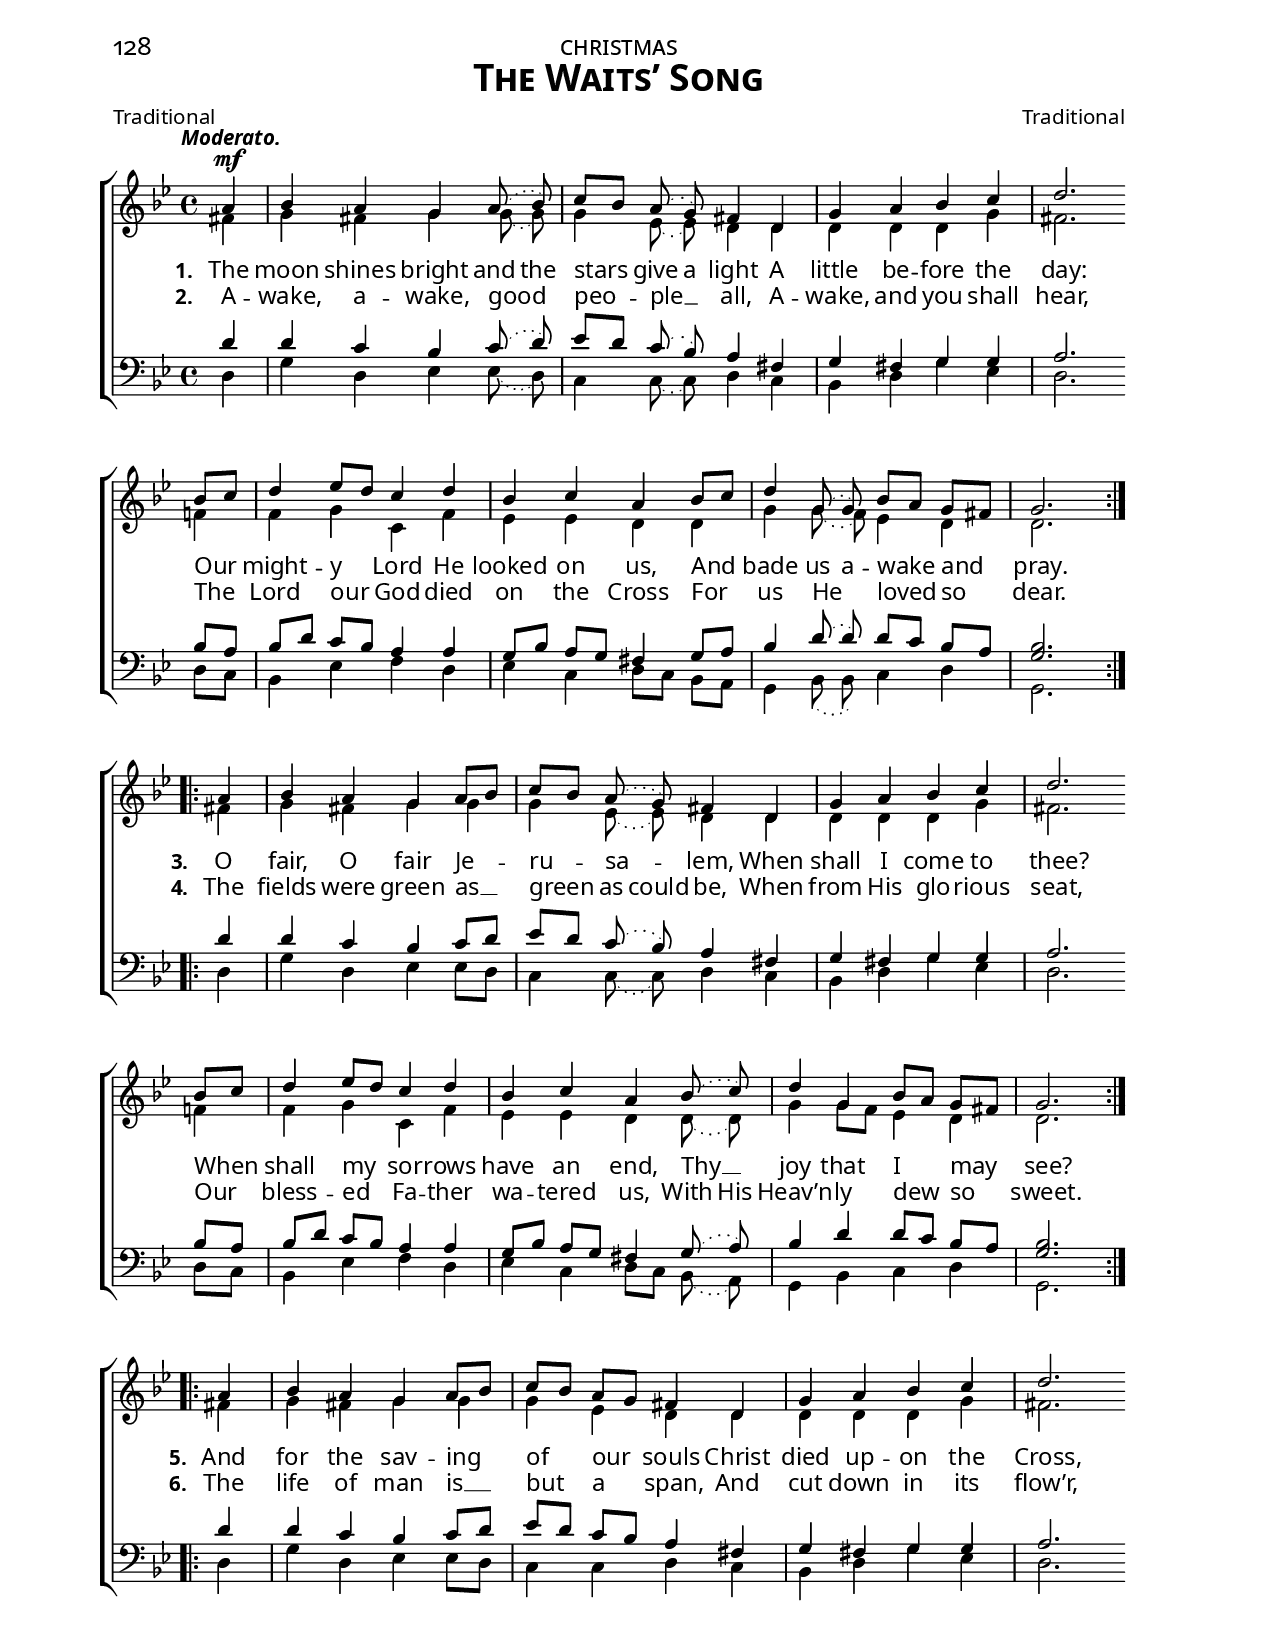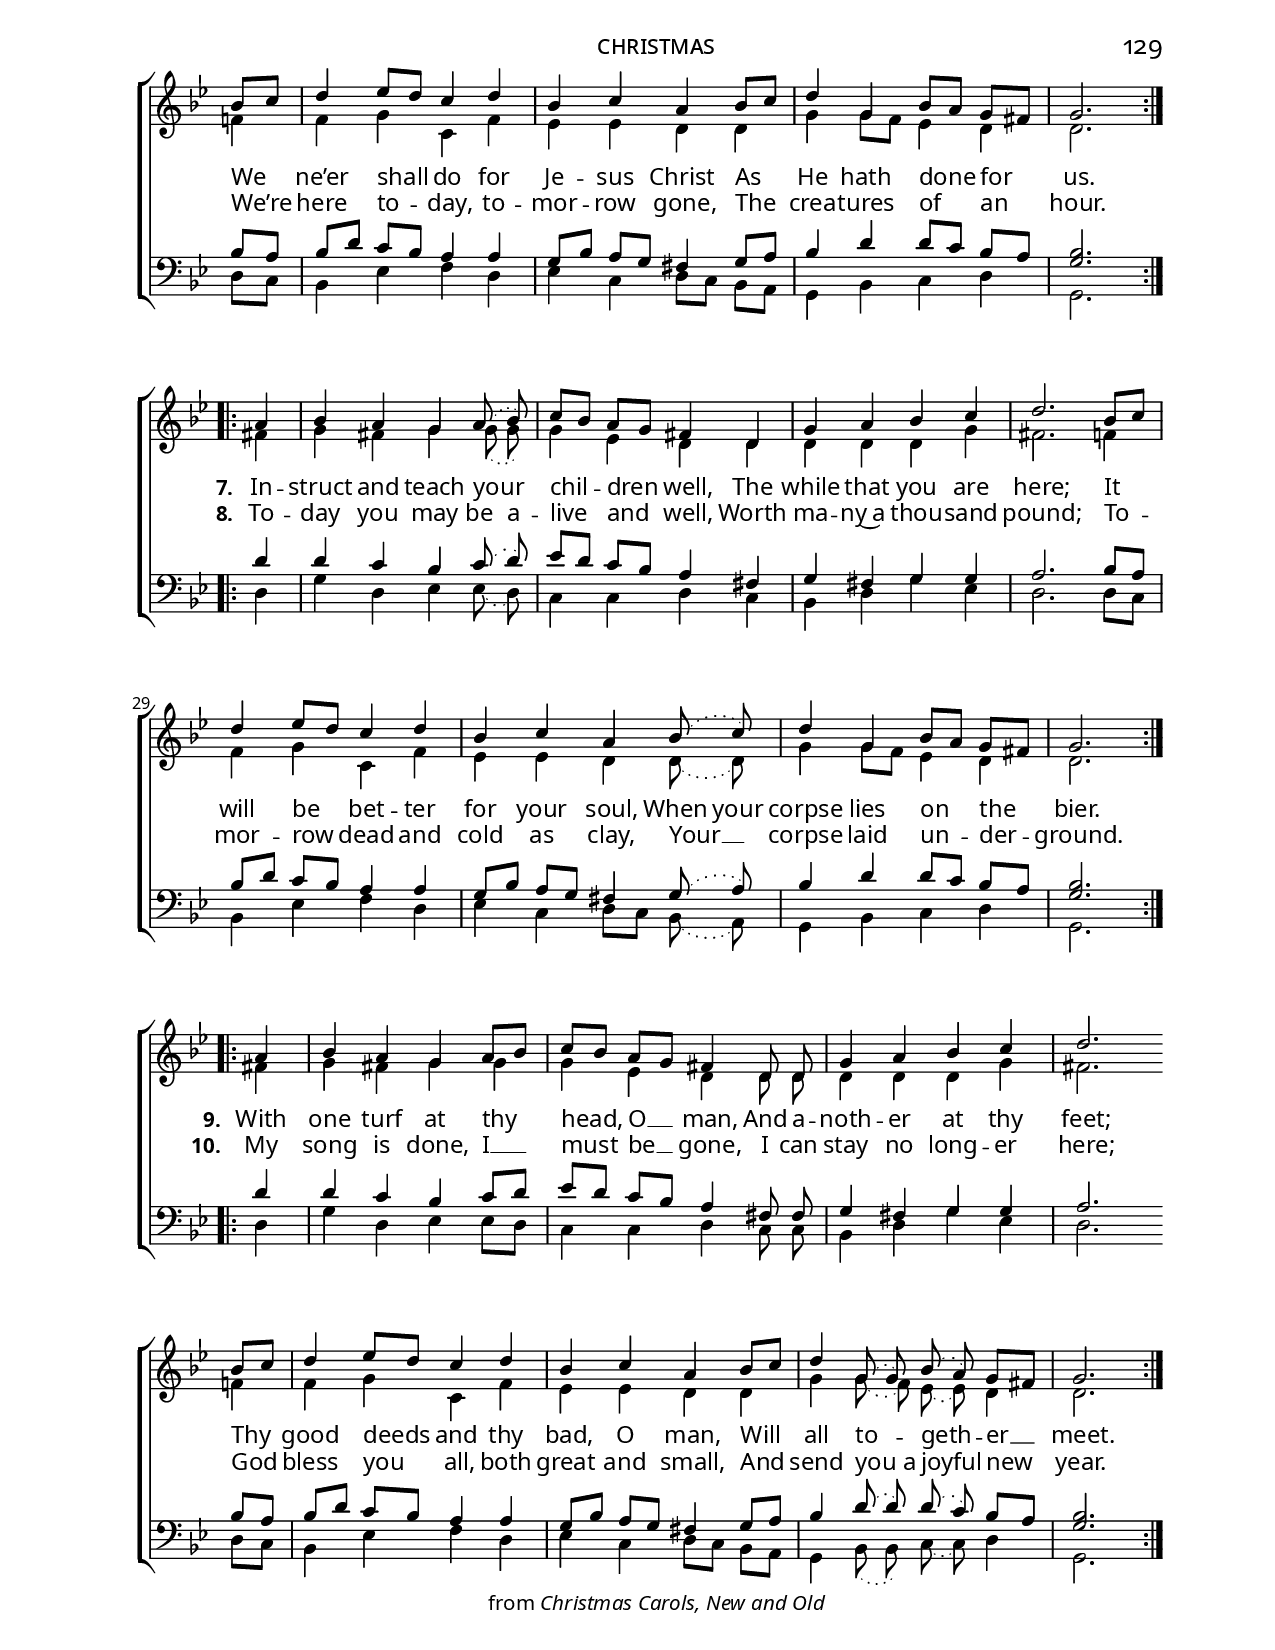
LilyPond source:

\version "2.14.2"
\include "util.ly"
\header {
  title = \markup{\override #'(font-name . "Garamond Premier Pro Semibold"){ \abs-fontsize #18 \smallCapsOldStyle"The Waits’ Song"}}
  poet = \markup\oldStyleNum"Traditional"
  composer = \markup\oldStyleNum"Traditional"
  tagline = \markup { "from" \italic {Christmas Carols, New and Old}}
}
\paper {
  %print-all-headers = ##t
  paper-height = 11\in
  paper-width = 8.5\in
  indent = 0\in
  %system-system-spacing = #'((basic-distance . 10) (padding . 0))
  system-system-spacing =
    #'((basic-distance . 0)
       (minimum-distance . 0)
       (padding . -5)
       (stretchability . 100))
  ragged-last-bottom = ##f
  ragged-bottom = ##f
  two-sided = ##t
  inner-margin = 1\in
  outer-margin = 0.75\in
  top-margin = 0.26\in
  bottom-margin = 0.25\in
  first-page-number = #128
  print-first-page-number = ##t
  headerLine = \markup{\override #'(font-name . "Garamond Premier Pro") \smallCapsOldStyle"christmas"}
  oddHeaderMarkup = \markup\fill-line{
     \override #'(font-name . "Garamond Premier Pro")\abs-fontsize #12.5
     \combine 
        \fill-line{"" \on-the-fly #print-page-number-check-first
        \oldStylePageNum""
        }
        \fill-line{\headerLine}
  }
  evenHeaderMarkup = \markup {
     \override #'(font-name . "Garamond Premier Pro")\abs-fontsize #12.5
     \combine
        \on-the-fly #print-page-number-check-first
        \oldStylePageNum""
        \fill-line{\headerLine}
  }
}
#(set-global-staff-size 18) \paper{ #(define fonts (make-pango-font-tree "Garamond Premier Pro" "Garamond Premier Pro" "Garamond Premier Pro" (/ 18 20))) }
global = {
  \key bes \major
  \time 4/4
  \autoBeamOff
  \override DynamicLineSpanner #'staff-padding = #0.0
  \override DynamicLineSpanner #'Y-extent = #'(-1 . 1)
  \slurDotted
}

sopMusic = \relative c'' {
  \repeat volta 2 {
    \partial 4 a4^\mf |
    bes4 a g a8( bes) |
    c[ bes] a( g) fis4 d |
    
    g a bes c |
    d2. \bar"" bes8[ c] |
    d4 ees8[ d] c4 d |
    
    bes4 c a bes8[ c] |
    d4 g,8( g) bes[ a] g[ fis] |
    g2. \break
  }
  
  %sop2
  \repeat volta 2 {
    a4 |
    bes4 a g a8[ bes] |
    c[ bes] a( g) fis4 d |
    
    g a bes c |
    d2. \bar"" bes8[ c] |
    d4 ees8[ d] c4 d |
    
    bes4 c a bes8( c) |
    d4 g,4 bes8[ a] g[ fis] |
    g2. \break
  }
  
  %sop3
  \repeat volta 2 {
    a4 |
    bes4 a g a8[ bes] |
    c[ bes] a[ g] fis4 d |
    
    g a bes c |
    d2. \bar""\break bes8[ c] |
    d4 ees8[ d] c4 d |
    
    bes4 c a bes8[ c] |
    d4 g,4 bes8[ a] g[ fis] |
    g2. \break
  }
  
  %sop4
  \repeat volta 2 {
    a4 |
    bes4 a g a8( bes) |
    c[ bes] a[ g] fis4 d |
    
    g a bes c |
    d2. \bar"" bes8[ c] |
    d4 ees8[ d] c4 d |
    
    bes4 c a bes8( c) |
    d4 g,4 bes8[ a] g[ fis] |
    g2. \break
  }
  
  %sop5
  \repeat volta 2 {
    a4 |
    bes4 a g a8[ bes] |
    c[ bes] a[ g] fis4 d8 d |
    
    g4 a bes c |
    d2. \bar""\break bes8[ c] |
    d4 ees8[ d] c4 d |
    
    bes4 c a bes8[ c] |
    d4 g,8( g) bes( a) g[ fis] |
    g2. \break
  }
}
sopWords = \lyricmode {
  
}

altoMusic = \relative c' {
  %alto1
  \repeat volta 2 {
    fis4 |
    g fis g g8( g) |
    g4 ees8( ees) d4 d |
    
    d d d g |
    fis2. f4 |
    f g c, f |
    
    ees ees d d |
    g g8( f) ees4 d |
    d2.
  }
  
  %alto2
  \repeat volta 2 {
    fis4 |
    g fis g g |
    g ees8( ees) d4 d |
    
    d d d g |
    fis2. f4 |
    f g c, f |
    
    ees ees d d8( d) |
    g4 g8[ f] ees4 d |
    d2.
  }
  
  %alto3
  \repeat volta 2 {
    fis4 |
    g fis g g |
    g ees4 d4 d |
    
    d d d g |
    fis2. f4 |
    f g c, f |
    
    ees ees d d |
    g4 g8[ f] ees4 d |
    d2.
  }
  
  %alto4
  \repeat volta 2 {
    fis4 |
    g fis g g8( g) |
    g4 ees4 d4 d |
    
    d d d g |
    fis2. f4 |
    f g c, f |
    
    ees ees d d8( d) |
    g4 g8[ f] ees4 d |
    d2.
  }
  
  %alto5
  \repeat volta 2 {
    fis4 |
    g fis g g |
    g ees4 d4 d8 d |
    
    d4 d d g |
    fis2. f4 |
    f g c, f |
    
    ees ees d d |
    g g8( f) ees8( ees) d4 |
    d2.
  }
  
}
altoWords = \lyricmode {
  \dropLyricsV
  \set stanza = #"1. "
  \set ignoreMelismata = ##t
  The moon shines bright and the stars _ give a light
  \unset ignoreMelismata
  A little be -- fore the day:
  Our might -- y Lord He looked on us,
  And bade \set ignoreMelismata = ##t
  us a --
  \unset ignoreMelismata
  wake and pray.
  
  \set stanza = #"3. "
  O fair, O fair Je -- ru -- sa -- lem,
  When shall I come to thee?
  When shall my sor -- rows have an end,
  Thy __ joy that I may see?

  \set stanza = #"5. "
  And for the sav -- ing of our souls
  Christ died up -- on the Cross,
  We ne’er shall do for Je -- sus Christ
  As He hath done for us.

  \set stanza = #"7. "
  In -- struct and teach your chil -- dren well,
  The while that you are here;
  It will be bet -- ter for your soul,
  \set ignoreMelismata = ##t
  When your \unset ignoreMelismata corpse lies on the bier.

  \set stanza = #"9. "
  With one turf at thy head, O __ man,
  And a -- noth -- er at thy feet;
  Thy good deeds and thy bad, O man,
  Will all to -- geth -- er __ meet.
}
altoWordsII = \lyricmode {
  \dropLyricsV
%\markup\italic
  \set stanza = #"2. "
  A -- wake, a -- wake, good peo -- ple __ all,
  A -- wake, and you shall hear,
  The Lord our God died on the Cross
  For us He loved so dear.
  
  \set stanza = #"4. "
  The fields were green as __ green
  \set ignoreMelismata = ##t
  as could be,
  \unset ignoreMelismata
  When from His glo -- rious seat,
  Our bless -- ed Fa -- ther wa -- tered us,
  \set ignoreMelismata = ##t
  With His
  \unset ignoreMelismata
  Heav’n -- ly dew so sweet.

  \set stanza = #"6. "
  The life of man is __ but a span,
  And cut down in its flow’r,
  We’re here to -- day, to -- mor -- row gone,
  The crea -- tures of an hour.

  \set stanza = #"8. "
  To -- day you may
  \set ignoreMelismata = ##t
  be a --
  \unset ignoreMelismata
  live and well,
  Worth ma -- ny~a thou -- sand pound;
  To -- mor -- row dead and cold as clay,
  Your __ corpse laid un -- der -- ground.

  \set stanza = #"10. "
  My song is done, I __ must be __ gone,
  I can stay no long -- er here;
  God bless you all, both great and small,
  And send you_a joyful new year.
}
altoWordsIII = \lyricmode {
}
altoWordsIV = \lyricmode {

}
altoWordsV = \lyricmode {
  
}
altoWordsVI = \lyricmode {
}
altoWordsVII = \lyricmode {
}
altoWordsVIII = \lyricmode {
}
altoWordsIX = \lyricmode {
}
altoWordsX = \lyricmode {
}
tenorMusic = \relative c' {
  \tempo \markup\italic "Moderato."
  %tenor1
  \repeat volta 2 {
    d4 |
    d c bes c8( d) |
    ees[ d] c( bes) a4 fis |
    
    g fis g g |
    a2. bes8[ a] |
    bes[ d] c[ bes] a4 a |
    
    g8[ bes] a[ g] fis4 g8[ a] |
    bes4 d8( d) d[ c] bes[ a] |
    <bes g>2.
  }

  %tenor2
  \repeat volta 2 {
    d4 |
    d c bes c8[ d] |
    ees[ d] c( bes) a4 fis |
    
    g fis g g |
    a2. bes8[ a] |
    bes[ d] c[ bes] a4 a |
    
    g8[ bes] a[ g] fis4 g8( a) |
    bes4 d d8[ c] bes[ a] |
    <bes g>2.
  }

  %tenor3
  \repeat volta 2 {
    d4 |
    d c bes c8[ d] |
    ees[ d] c[ bes] a4 fis |
    
    g fis g g |
    a2. bes8[ a] |
    bes[ d] c[ bes] a4 a |
    
    g8[ bes] a[ g] fis4 g8[ a] |
    bes4 d d8[ c] bes[ a] |
    <bes g>2.
  }

  %tenor4
  \repeat volta 2 {
    d4 |
    d c bes c8( d) |
    ees[ d] c[ bes] a4 fis |
    
    g fis g g |
    a2. bes8[ a] |
    bes[ d] c[ bes] a4 a |
    
    g8[ bes] a[ g] fis4 g8( a) |
    bes4 d d8[ c] bes[ a] |
    <bes g>2.
  }

  %tenor5
  \repeat volta 2 {
    d4 |
    d c bes c8[ d] |
    ees[ d] c[ bes] a4 fis8 fis |
    
    g4 fis g g |
    a2. bes8[ a] |
    bes[ d] c[ bes] a4 a |
    
    g8[ bes] a[ g] fis4 g8[ a] |
    bes4 d8( d) d( c) bes[ a] |
    <bes g>2.
  }

}
tenorWords = \lyricmode {

}

bassMusic = \relative c, {
  %bass1
  \repeat volta 2 {
    d'4 |
    g d ees ees8( d) |
    c4 c8( c) d4 c |
    
    bes4 d g ees |
    d2. d8[ c] |
    bes4 ees f d |
    
    ees c d8[ c] bes[ a] |
    g4 bes8( bes) c4 d |
    g,2.
  }

  %bass2
  \repeat volta 2 {
    d'4 |
    g d ees ees8[ d] |
    c4 c8( c) d4 c |
    
    bes4 d g ees |
    d2. d8[ c] |
    bes4 ees f d |
    
    ees c d8[ c] bes( a) |
    g4 bes c d |
    g,2.
  }

  %bass3
  \repeat volta 2 {
    d'4 |
    g d ees ees8[ d] |
    c4 c4 d4 c |
    
    bes4 d g ees |
    d2. d8[ c] |
    bes4 ees f d |
    
    ees c d8[ c] bes[ a] |
    g4 bes c d |
    g,2.
  }

  %bass4
  \repeat volta 2 {
    d'4 |
    g d ees ees8( d) |
    c4 c4 d4 c |
    
    bes4 d g ees |
    d2. d8[ c] |
    bes4 ees f d |
    
    ees c d8[ c] bes( a) |
    g4 bes c d |
    g,2.
  }

  %bass5
  \repeat volta 2 {
    d'4 |
    g d ees ees8[ d] |
    c4 c4 d4 c8 c |
    
    bes4 d g ees |
    d2. d8[ c] |
    bes4 ees f d |
    
    ees c d8[ c] bes[ a] |
    g4 bes8( bes) c( c) d4 |
    g,2.
  }

}
bassWords = \lyricmode {

}

pianoRH = \relative c' {
  
}
pianoLH = \relative c' {
  
}

\score {
  <<
   \new ChoirStaff <<
%    \new Lyrics = sopranos \with { \override VerticalAxisGroup #'nonstaff-relatedstaff-spacing = #'((basic-distance . 1)) }
    \new Staff = women <<
      \new Voice = "sopranos" { \voiceOne << \global \sopMusic >> }
      \new Voice = "altos" { \voiceTwo << \global \altoMusic >> }
    >>
    \new Lyrics \with { alignAboveContext = #"women" \override VerticalAxisGroup #'nonstaff-relatedstaff-spacing = #'((basic-distance . 1))} \lyricsto "sopranos" \sopWords
    \new Lyrics = "altosX"  \with { alignBelowContext = #"women" \override VerticalAxisGroup #'nonstaff-relatedstaff-spacing = #'((basic-distance . 1))} \lyricsto "sopranos" \altoWordsX
    \new Lyrics = "altosIX"  \with { alignBelowContext = #"women" \override VerticalAxisGroup #'nonstaff-relatedstaff-spacing = #'((basic-distance . 1))} \lyricsto "sopranos" \altoWordsIX
    \new Lyrics = "altosVIII"  \with { alignBelowContext = #"women" \override VerticalAxisGroup #'nonstaff-relatedstaff-spacing = #'((basic-distance . 1))} \lyricsto "sopranos" \altoWordsVIII
    \new Lyrics = "altosVII"  \with { alignBelowContext = #"women" \override VerticalAxisGroup #'nonstaff-relatedstaff-spacing = #'((basic-distance . 1))} \lyricsto "sopranos" \altoWordsVII
    \new Lyrics = "altosVI"  \with { alignBelowContext = #"women" \override VerticalAxisGroup #'nonstaff-relatedstaff-spacing = #'((basic-distance . 1))} \lyricsto "sopranos" \altoWordsVI
    \new Lyrics = "altosV"  \with { alignBelowContext = #"women" \override VerticalAxisGroup #'nonstaff-relatedstaff-spacing = #'((basic-distance . 1))} \lyricsto "sopranos" \altoWordsV
    \new Lyrics = "altosIV"  \with { alignBelowContext = #"women" \override VerticalAxisGroup #'nonstaff-relatedstaff-spacing = #'((basic-distance . 1))} \lyricsto "sopranos" \altoWordsIV
    \new Lyrics = "altosIII"  \with { alignBelowContext = #"women" \override VerticalAxisGroup #'nonstaff-relatedstaff-spacing = #'((basic-distance . 1))} \lyricsto "sopranos" \altoWordsIII
    \new Lyrics = "altosII"  \with { alignBelowContext = #"women" \override VerticalAxisGroup #'nonstaff-relatedstaff-spacing = #'((basic-distance . 1))} \lyricsto "sopranos" \altoWordsII
    \new Lyrics = "altos"  \with { alignBelowContext = #"women" } \lyricsto "sopranos" \altoWords
   \new Staff = men <<
      \clef bass
      \new Voice = "tenors" { \voiceOne << \global \tenorMusic >> }
      \new Voice = "basses" { \voiceTwo << \global \bassMusic >> }
    >>
    \new Lyrics \with { alignAboveContext = #"men" \override VerticalAxisGroup #'nonstaff-relatedstaff-spacing = #'((basic-distance . 1)) } \lyricsto "tenors" \tenorWords
    \new Lyrics \with { alignBelowContext = #"men" \override VerticalAxisGroup #'nonstaff-relatedstaff-spacing = #'((basic-distance . 1)) } \lyricsto "basses" \bassWords
  >>
%    \new PianoStaff << \new Staff { \new Voice { \pianoRH } } \new Staff { \clef "bass" \pianoLH } >>
  >>
  \layout {
  \context {
    \Lyrics
    \override LyricText #'font-size = #1.3
  }
    \context {
      \Score
      %\override SpacingSpanner #'base-shortest-duration = #(ly:make-moment 1 8)
      %\override SpacingSpanner #'common-shortest-duration = #(ly:make-moment 1 4)
    }
    \context {
      % Remove all empty staves
      % \Staff \RemoveEmptyStaves \override VerticalAxisGroup #'remove-first = ##t
    }
    \context {
      \Lyrics
      \override LyricText #'X-offset = #center-on-word
    }
  }
}

